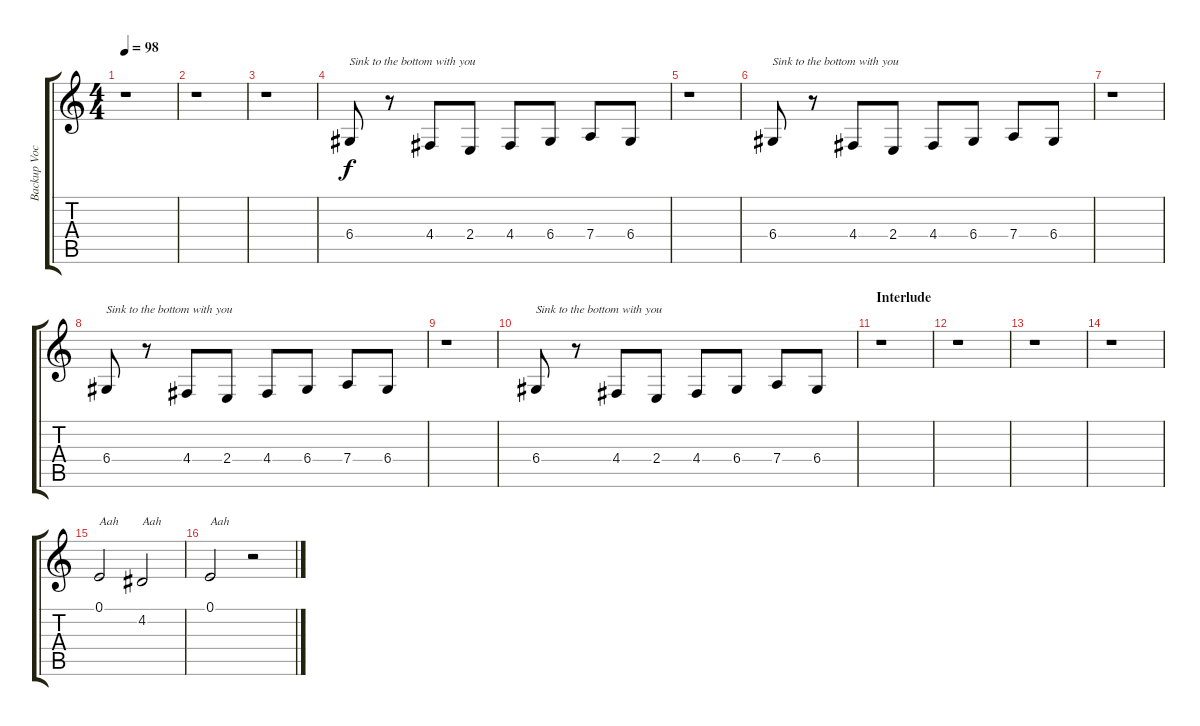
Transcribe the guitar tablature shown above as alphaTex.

\track ("Backup Vocals" "Backup Voc") {instrument lead6voice}
\staff {score tabs}
\tuning (E4 B3 G3 D3 A2 E2) {hide}
\ts (4 4)
\tempo 98
\clef g2
\ks c
r.1{dy f} |
r.1 |
r.1 |
6.4.8{txt "Sink to the bottom with you"} r.8 4.4.8 2.4.8 4.4.8 6.4.8 7.4.8 6.4.8 |
r.1 |
6.4.8{txt "Sink to the bottom with you"} r.8 4.4.8 2.4.8 4.4.8 6.4.8 7.4.8 6.4.8 |
r.1 |
6.4.8{txt "Sink to the bottom with you"} r.8 4.4.8 2.4.8 4.4.8 6.4.8 7.4.8 6.4.8 |
r.1 |
6.4.8{txt "Sink to the bottom with you"} r.8 4.4.8 2.4.8 4.4.8 6.4.8 7.4.8 6.4.8 |
\section ("" "Interlude")
r.1 |
r.1 |
r.1 |
r.1 |
0.1.2{txt "Aah"} 4.2.2{txt "Aah"} |
0.1.2{txt "Aah"} r.2
